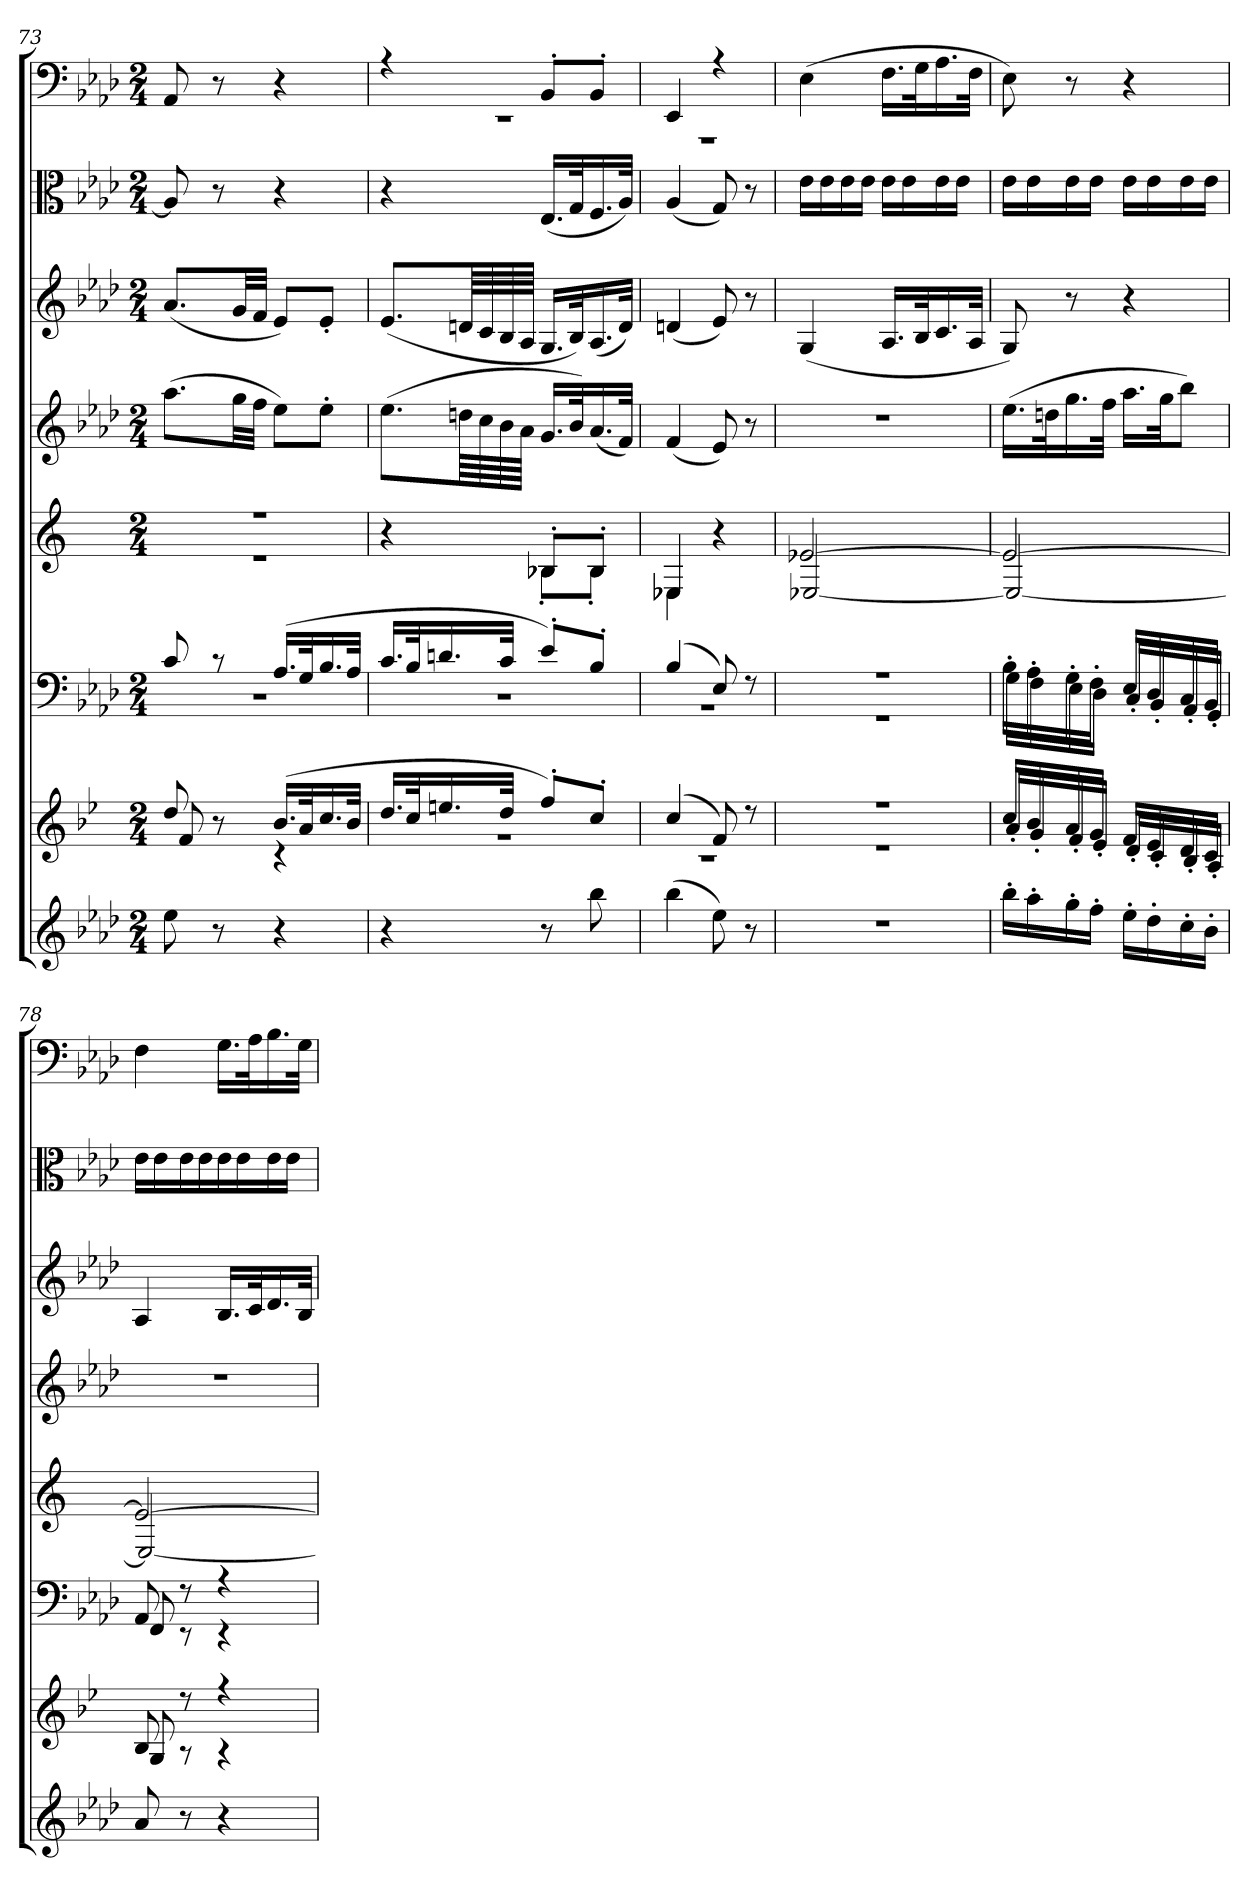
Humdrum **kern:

**kern	**kern	**kern	**kern	**kern	**kern	**kern	**kern
*part8	*part7	*part6	*part5	*part4	*part3	*part2	*part1
*staff8	*staff7	*staff6	*staff5	*staff4	*staff3	*staff2	*staff1
*clefG2	*clefG2	*clefF4	*clefG2	*clefG2	*clefG2	*clefC3	*clefF4
*k[b-e-a-d-]	*k[b-e-]	*k[b-e-a-d-]	*k[]	*k[b-e-a-d-]	*k[b-e-a-d-]	*k[b-e-a-d-]	*k[b-e-a-d-]
*A-:	*	*A-:	*	*A-:	*A-:	*A-:	*A-:
*M2/4	*M2/4	*M2/4	*M2/4	*M2/4	*M2/4	*M2/4	*M2/4
=73	=73	=73	=73	=73	=73	=73	=73
*	*^	*^	*^	*	*	*	*
8ee-\	8dd/	8f/	8c/	2r	2r	2r	(8.aa-\L	(8.a-/L	8A-/]	8AA-/
8r	8r	8ryy	8r	.	.	.	.	.	8r	8r
.	.	.	.	.	.	.	32gg\LL	32g/LL	.	.
.	.	.	.	.	.	.	32ff\JJJ	32f/JJJ	.	.
4r	(16.b-/LL	4r	(16.A-/LL	.	.	.	8ee-\L)	8e-/L)	4r	4r
.	32a/K	.	32G/K	.	.	.	.	.	.	.
.	16.cc/	.	16.B-/	.	.	.	8ee-'\J	8e-'/J	.	.
.	32b-/JJk	.	32A-/JJk	.	.	.	.	.	.	.
=74	=74	=74	=74	=74	=74	=74	=74	=74	=74	=74
*	*	*	*	*	*	*	*	*	*	*^
4r	16.dd/LL	2r	16.c/LL	2r	4r	4ryy	(8.ee-\L	(8.e-/L	4r	4r	2r
.	32cc/K	.	32B-/K	.	.	.	.	.	.	.	.
.	16.een/	.	16.dn/	.	.	.	.	.	.	.	.
.	.	.	.	.	.	.	64ddn\LLL	64dn/LLL	.	.	.
.	.	.	.	.	.	.	64cc\	64c/	.	.	.
.	32dd/JJk	.	32c/JJk	.	.	.	64b-\	64B-/	.	.	.
.	.	.	.	.	.	.	64a-\JJJJ	64A-/JJJJ	.	.	.
8r	8ff'/L)	.	8e-'/L)	.	8B-X'/L	8B-X'\L	16.g/LL	16.G/LL	(16.E-/LL	8BB-'/L	.
.	.	.	.	.	.	.	32b-/K)	32B-/K)	32G/K	.	.
8bb-\	8cc'/J	.	8B-'/J	.	8B-'/J	8B-'\J	(16.a-/	(16.A-/	16.F/	8BB-'/J	.
.	.	.	.	.	.	.	32f/JJk)	32d/JJk)	32A-/JJk)	.	.
=75	=75	=75	=75	=75	=75	=75	=75	=75	=75	=75	=75
(4bb-\	(4cc/	2r	(4B-/	2r	4E-X/	4E-X\	(4f/	(4dn/	(4A-/	4EE-/	2r
8ee-\)	8f/)	.	8E-/)	.	4r	4ryy	8e-/)	8e-/)	8G/)	4r	.
8r	8r	.	8r	.	.	.	8r	8r	8r	.	.
*	*	*	*	*	*	*	*	*	*	*v	*v
=76	=76	=76	=76	=76	=76	=76	=76	=76	=76	=76
2r	2r	2r	2r	2r	[2e-X/	[2E-X/	2r	(4G/	16e-\LL	(4E-\
.	.	.	.	.	.	.	.	.	16e-\	.
.	.	.	.	.	.	.	.	.	16e-\	.
.	.	.	.	.	.	.	.	.	16e-\JJ	.
.	.	.	.	.	.	.	.	16.A-/LL	16e-\LL	16.F\LL
.	.	.	.	.	.	.	.	.	16e-\	.
.	.	.	.	.	.	.	.	32B-/K	.	32G\K
.	.	.	.	.	.	.	.	16.c/	16e-\	16.A-\
.	.	.	.	.	.	.	.	.	16e-\JJ	.
.	.	.	.	.	.	.	.	32A-/JJk	.	32F\JJk
=77	=77	=77	=77	=77	=77	=77	=77	=77	=77	=77
16bb-'\LL	16cc/LL	16a'/LL	16B-'\LL	16G\LL	2e-/_	2E-/_	(16.ee-\LL	8G/)	16e-\LL	8E-\)
16aa-'\	16b-/	16g'/	16A-'\	16F\	.	.	.	.	16e-\	.
.	.	.	.	.	.	.	32ddn\K	.	.	.
16gg'\	16a/	16f'/	16G'\	16E-\	.	.	16.gg\	8r	16e-\	8r
16ff'\JJ	16g/JJ	16e-'/JJ	16F'\JJ	16D-\JJ	.	.	.	.	16e-\JJ	.
.	.	.	.	.	.	.	32ff\JJk	.	.	.
16ee-'\LL	16f/LL	16d'/LL	16E-/LL	16C'/LL	.	.	16.aa-\LL	4r	16e-\LL	4r
16dd-'\	16e-/	16c'/	16D-/	16BB-'/	.	.	.	.	16e-\	.
.	.	.	.	.	.	.	32gg\JK	.	.	.
16cc'\	16d/	16B-'/	16C/	16AA-'/	.	.	8bb-\J)	.	16e-\	.
16b-'\JJ	16c/JJ	16A'/JJ	16BB-/JJ	16GG'/JJ	.	.	.	.	16e-\JJ	.
=78	=78	=78	=78	=78	=78	=78	=78	=78	=78	=78
8a-/	8B-/	8G/	8AA-/	8FF/	2e-/_	2E-/_	2r	4A-/	16e-\LL	4F\
.	.	.	.	.	.	.	.	.	16e-\	.
8r	8r	8r	8r	8r	.	.	.	.	16e-\	.
.	.	.	.	.	.	.	.	.	16e-\	.
4r	4r	4r	4r	4r	.	.	.	16.B-/LL	16e-\	16.G\LL
.	.	.	.	.	.	.	.	.	16e-\	.
.	.	.	.	.	.	.	.	32c/K	.	32A-\K
.	.	.	.	.	.	.	.	16.d-/	16e-\	16.B-\
.	.	.	.	.	.	.	.	.	16e-\JJ	.
.	.	.	.	.	.	.	.	32B-/JJk	.	32G\JJk
*	*v	*v	*	*	*v	*v	*	*	*	*
*	*	*v	*v	*	*	*	*	*
=	=	=	=	=	=	=	=
*-	*-	*-	*-	*-	*-	*-	*-
